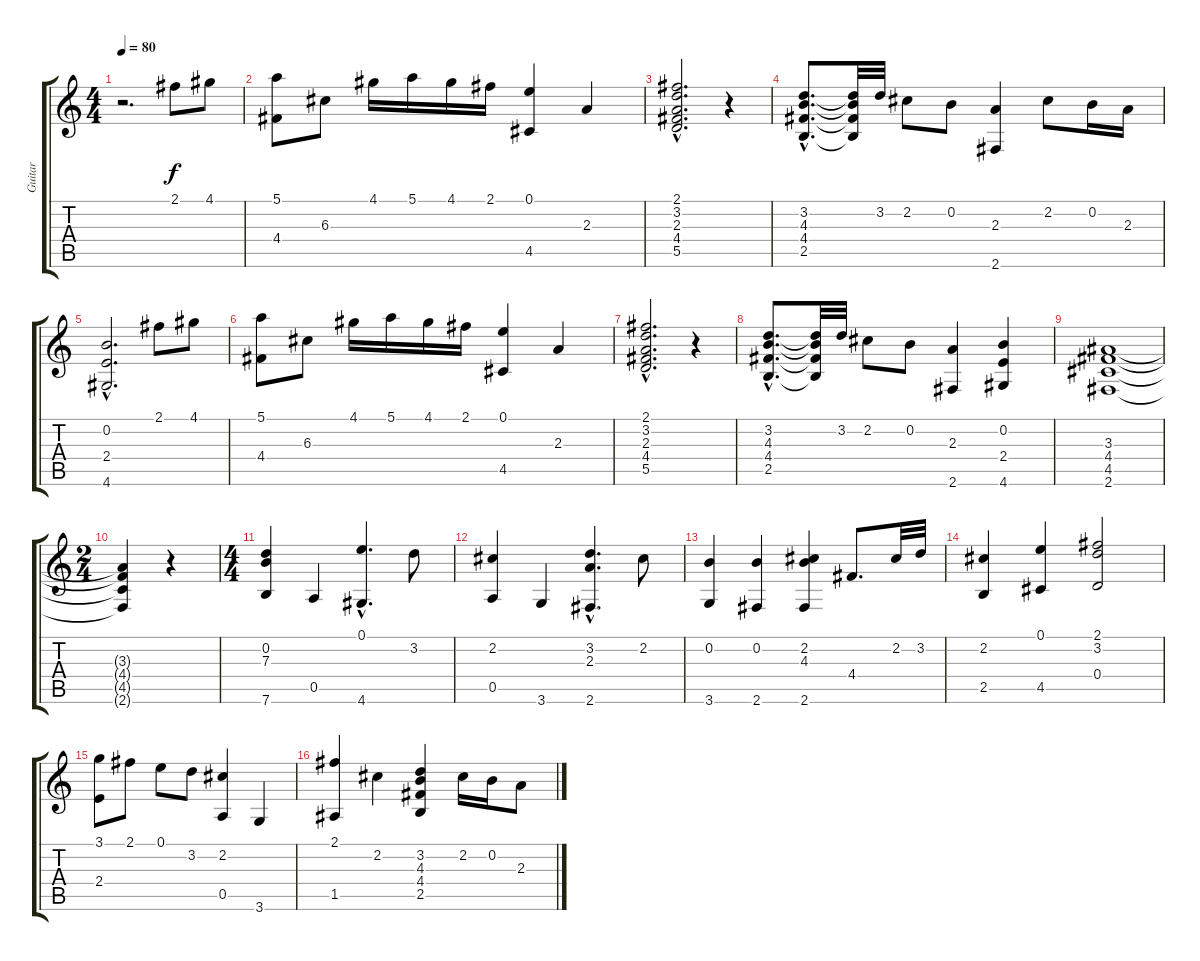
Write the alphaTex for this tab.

\track ("Guitar" "Guitar") {instrument acousticguitarsteel}
\staff {score tabs}
\tuning (E4 B3 G3 D3 A2 E2) {hide}
\ts (4 4)
\tempo 80
\clef g2
\ks c
r.2{d dy f instrument acousticguitarsteel} 2.1.8 4.1.8 |
(5.1 4.4).8 6.3.8 4.1.16 5.1.16 4.1.16 2.1.16 (0.1 4.5).4 2.3.4 |
(2.1{hac} 3.2{hac} 2.3{hac} 4.4{hac} 5.5{hac}).2{d} r.4 |
(3.2{hac} 4.3{hac} 4.4{hac} 2.5{hac}).8{d} (3.2{t} 4.3{t} 4.4{t} 2.5{t}).32 3.2.32 2.2.8 0.2.8 (2.3 2.6).4 2.2.8 0.2.16 2.3.16 |
(0.2 2.4 4.6{hac}).2{d} 2.1.8 4.1.8 |
(5.1 4.4).8 6.3.8 4.1.16 5.1.16 4.1.16 2.1.16 (0.1 4.5).4 2.3.4 |
(2.1{hac} 3.2{hac} 2.3{hac} 4.4{hac} 5.5{hac}).2{d} r.4 |
(3.2{hac} 4.3{hac} 4.4{hac} 2.5{hac}).8{d} (3.2{t} 4.3{t} 4.4{t} 2.5{t}).32 3.2.32 2.2.8 0.2.8 (2.3 2.6).4 (0.2 2.4 4.6).4 |
(3.3 4.4 4.5 2.6).1 |
\ts (2 4)
(3.3{t} 4.4{t} 4.5{t} 2.6{t}).4 r.4 |
\ts (4 4)
(0.2 7.3 7.6).4 0.5.4 (0.1{hac} 4.6).4{d} 3.2.8 |
(2.2 0.5).4 3.6.4 (3.2{hac} 2.3 2.6).4{d} 2.2.8 |
(0.2 3.6).4 (0.2 2.6).4 (2.2 4.3 2.6).4 4.4.8{d} 2.2.32 3.2.32 |
(2.2 2.5).4 (0.1 4.5).4 (2.1 3.2 0.4).2 |
(3.1 2.4).8 2.1.8 0.1.8 3.2.8 (2.2 0.5).4 3.6.4 |
(2.1 1.5).4 2.2.4 (3.2 4.3 4.4 2.5).4 2.2.16 0.2.16 2.3.8
